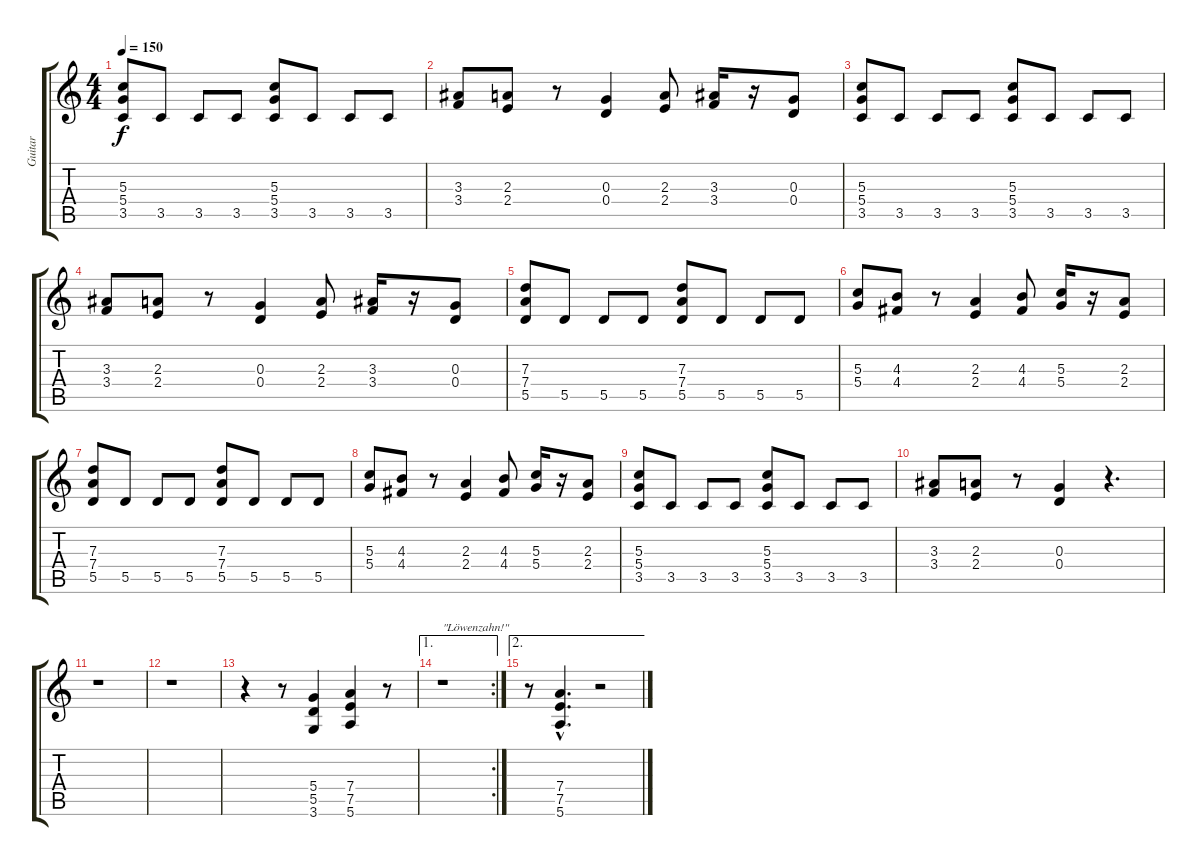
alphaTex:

\track ("Guitar" "Guitar") {instrument distortionguitar}
\staff {score tabs}
\tuning (E4 B3 G3 D3 A2 E2) {hide}
\ts (4 4)
\tempo 150
\clef g2
\ks c
(5.3 5.4 3.5).8{dy f instrument distortionguitar} 3.5.8 3.5.8 3.5.8 (5.3 5.4 3.5).8 3.5.8 3.5.8 3.5.8 |
(3.3 3.4).8 (2.3 2.4).8 r.8 (0.3 0.4).4 (2.3 2.4).8 (3.3 3.4).16 r.16 (0.3 0.4).8 |
(5.3 5.4 3.5).8 3.5.8 3.5.8 3.5.8 (5.3 5.4 3.5).8 3.5.8 3.5.8 3.5.8 |
(3.3 3.4).8 (2.3 2.4).8 r.8 (0.3 0.4).4 (2.3 2.4).8 (3.3 3.4).16 r.16 (0.3 0.4).8 |
(7.3 7.4 5.5).8 5.5.8 5.5.8 5.5.8 (7.3 7.4 5.5).8 5.5.8 5.5.8 5.5.8 |
(5.3 5.4).8 (4.3 4.4).8 r.8 (2.3 2.4).4 (4.3 4.4).8 (5.3 5.4).16 r.16 (2.3 2.4).8 |
(7.3 7.4 5.5).8 5.5.8 5.5.8 5.5.8 (7.3 7.4 5.5).8 5.5.8 5.5.8 5.5.8 |
(5.3 5.4).8 (4.3 4.4).8 r.8 (2.3 2.4).4 (4.3 4.4).8 (5.3 5.4).16 r.16 (2.3 2.4).8 |
(5.3 5.4 3.5).8 3.5.8 3.5.8 3.5.8 (5.3 5.4 3.5).8 3.5.8 3.5.8 3.5.8 |
(3.3 3.4).8 (2.3 2.4).8 r.8 (0.3 0.4).4 r.4{d} |
r.1 |
r.1 |
r.4 r.8 (5.4 5.5 3.6).4 (7.4 7.5 5.6).4 r.8 |
\ae 1
\rc 2
r.1{txt "\"Löwenzahn!\""} |
\ae 2
r.8 (7.4{hac} 7.5{hac} 5.6{hac}).4{d} r.2
